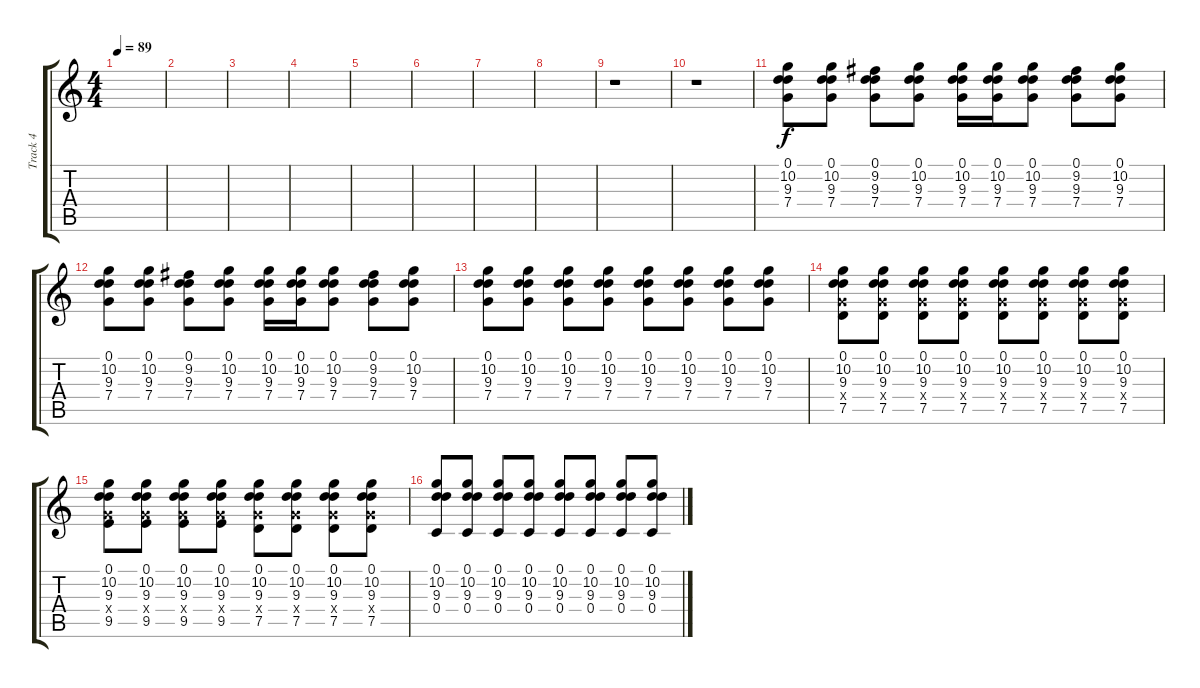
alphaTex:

\track ("Track 4" "Track 4") {instrument distortionguitar}
\staff {score tabs}
\tuning (D4 A3 F3 C3 G2 D2) {hide}
\ts (4 4)
\tempo 89
\clef g2
\ks c
|
|
|
|
|
|
|
|
r.1 |
r.1 |
(0.1 10.2 9.3 7.4).8 (0.1 10.2 9.3 7.4).8 (0.1 9.2 9.3 7.4).8 (0.1 10.2 9.3 7.4).8 (0.1 10.2 9.3 7.4).16 (0.1 10.2 9.3 7.4).16 (0.1 10.2 9.3 7.4).8 (0.1 9.2 9.3 7.4).8 (0.1 10.2 9.3 7.4).8 |
(0.1 10.2 9.3 7.4).8 (0.1 10.2 9.3 7.4).8 (0.1 9.2 9.3 7.4).8 (0.1 10.2 9.3 7.4).8 (0.1 10.2 9.3 7.4).16 (0.1 10.2 9.3 7.4).16 (0.1 10.2 9.3 7.4).8 (0.1 9.2 9.3 7.4).8 (0.1 10.2 9.3 7.4).8 |
(0.1 10.2 9.3 7.4).8 (0.1 10.2 9.3 7.4).8 (0.1 10.2 9.3 7.4).8 (0.1 10.2 9.3 7.4).8 (0.1 10.2 9.3 7.4).8 (0.1 10.2 9.3 7.4).8 (0.1 10.2 9.3 7.4).8 (0.1 10.2 9.3 7.4).8 |
(0.1 10.2 9.3 7.4{x} 7.5).8 (0.1 10.2 9.3 7.4{x} 7.5).8 (0.1 10.2 9.3 7.4{x} 7.5).8 (0.1 10.2 9.3 7.4{x} 7.5).8 (0.1 10.2 9.3 7.4{x} 7.5).8 (0.1 10.2 9.3 7.4{x} 7.5).8 (0.1 10.2 9.3 7.4{x} 7.5).8 (0.1 10.2 9.3 7.4{x} 7.5).8 |
(0.1 10.2 9.3 7.4{x} 9.5).8 (0.1 10.2 9.3 7.4{x} 9.5).8 (0.1 10.2 9.3 7.4{x} 9.5).8 (0.1 10.2 9.3 7.4{x} 9.5).8 (0.1 10.2 9.3 7.4{x} 7.5).8 (0.1 10.2 9.3 7.4{x} 7.5).8 (0.1 10.2 9.3 7.4{x} 7.5).8 (0.1 10.2 9.3 7.4{x} 7.5).8 |
(0.1 10.2 9.3 0.4).8 (0.1 10.2 9.3 0.4).8 (0.1 10.2 9.3 0.4).8 (0.1 10.2 9.3 0.4).8 (0.1 10.2 9.3 0.4).8 (0.1 10.2 9.3 0.4).8 (0.1 10.2 9.3 0.4).8 (0.1 10.2 9.3 0.4).8
